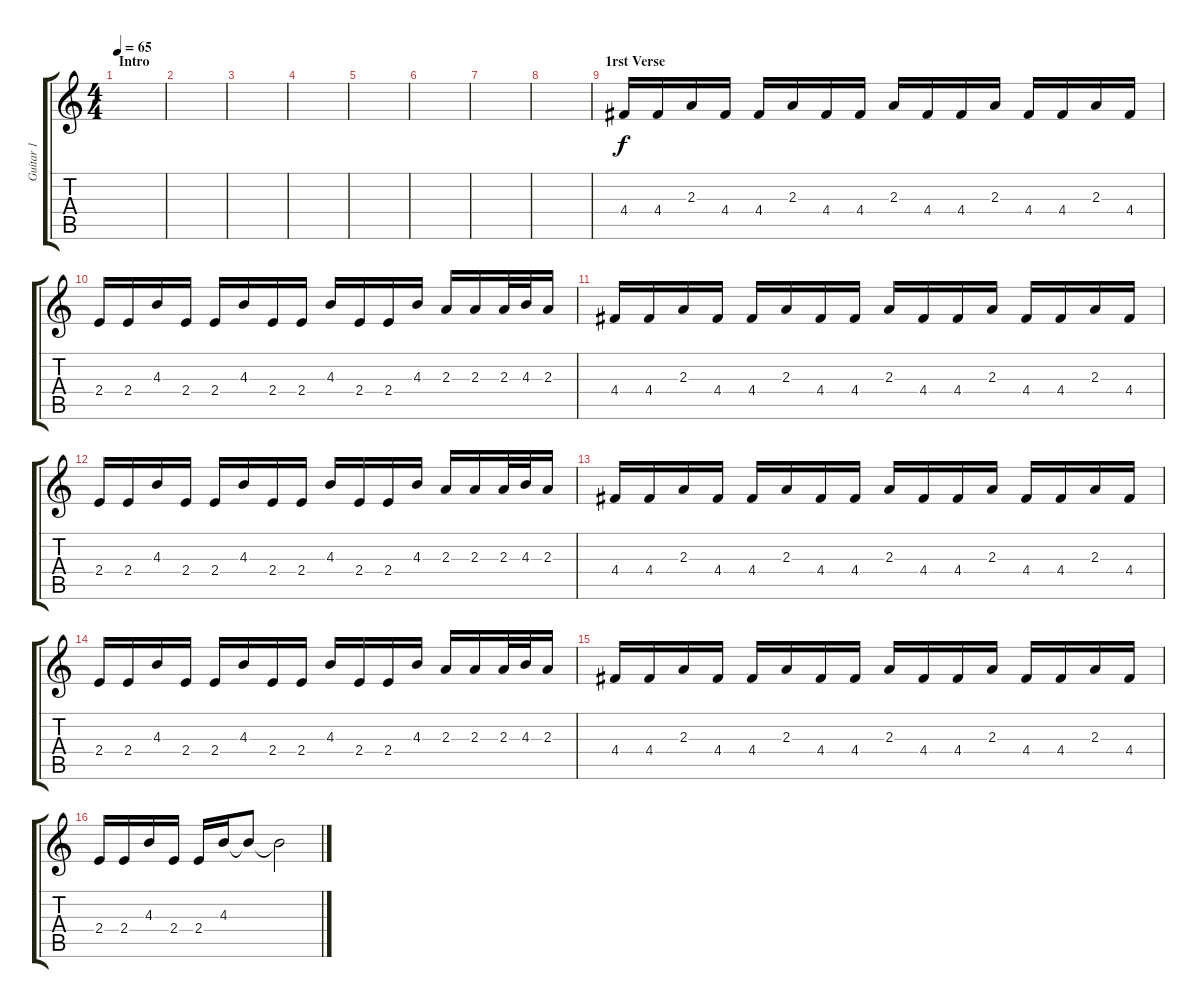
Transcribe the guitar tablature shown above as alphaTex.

\track ("Guitar 1" "Guitar 1") {instrument electricguitarclean}
\staff {score tabs}
\tuning (E4 B3 G3 D3 A2 D2) {hide}
\ts (4 4)
\section ("" "Intro")
\tempo 65
\clef g2
\ks c
|
|
|
|
|
|
|
|
\section ("" "1rst Verse")
4.4.16 4.4.16 2.3.16 4.4.16 4.4.16 2.3.16 4.4.16 4.4.16 2.3.16 4.4.16 4.4.16 2.3.16 4.4.16 4.4.16 2.3.16 4.4.16 |
2.4.16 2.4.16 4.3.16 2.4.16 2.4.16 4.3.16 2.4.16 2.4.16 4.3.16 2.4.16 2.4.16 4.3.16 2.3.16 2.3.16 2.3.32 4.3.32 2.3.16 |
4.4.16 4.4.16 2.3.16 4.4.16 4.4.16 2.3.16 4.4.16 4.4.16 2.3.16 4.4.16 4.4.16 2.3.16 4.4.16 4.4.16 2.3.16 4.4.16 |
2.4.16 2.4.16 4.3.16 2.4.16 2.4.16 4.3.16 2.4.16 2.4.16 4.3.16 2.4.16 2.4.16 4.3.16 2.3.16 2.3.16 2.3.32 4.3.32 2.3.16 |
4.4.16 4.4.16 2.3.16 4.4.16 4.4.16 2.3.16 4.4.16 4.4.16 2.3.16 4.4.16 4.4.16 2.3.16 4.4.16 4.4.16 2.3.16 4.4.16 |
2.4.16 2.4.16 4.3.16 2.4.16 2.4.16 4.3.16 2.4.16 2.4.16 4.3.16 2.4.16 2.4.16 4.3.16 2.3.16 2.3.16 2.3.32 4.3.32 2.3.16 |
4.4.16 4.4.16 2.3.16 4.4.16 4.4.16 2.3.16 4.4.16 4.4.16 2.3.16 4.4.16 4.4.16 2.3.16 4.4.16 4.4.16 2.3.16 4.4.16 |
2.4.16 2.4.16 4.3.16 2.4.16 2.4.16 4.3.16 4.3{t}.8 4.3{t}.2
